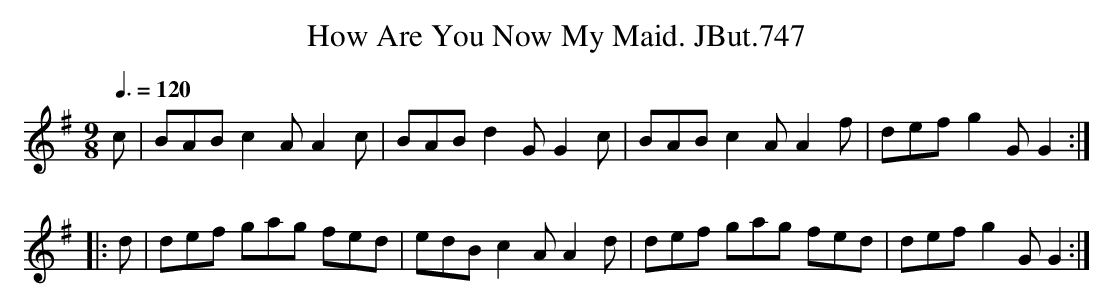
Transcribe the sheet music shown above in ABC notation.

X:1
T:How Are You Now My Maid. JBut.747
M:9/8
L:1/8
Q:3/8=120
K:G
c|BAB c2A A2c|BABd2G G2c|BAB c2A A2f|def g2G G2:|
|:d|def gag fed|edBc2A A2d|def gag fed|def g2G G2:|
